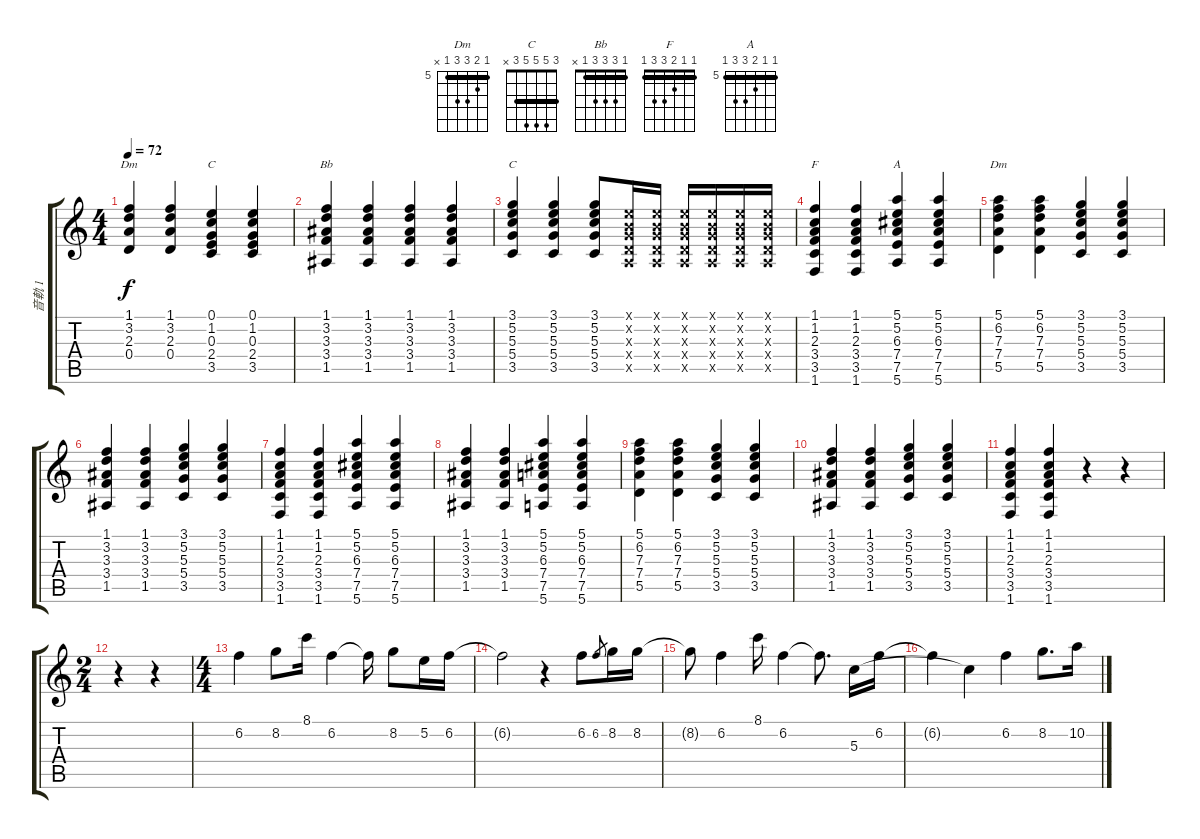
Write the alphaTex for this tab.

\track ("音軌 1" "音軌 1") {instrument electricguitarjazz}
\staff {score tabs}
\tuning (E4 B3 G3 D3 A2 E2) {hide}
\chord ("Dm" 1 3 2 0 x x)
\chord ("C" 0 1 0 2 3 x)
\chord ("Bb" 1 3 3 3 1 x) {barre 1}
\chord ("C" 3 5 5 5 3 x) {barre 3}
\chord ("F" 1 1 2 3 3 1) {barre 1}
\chord ("A" 5 5 6 7 7 5) {firstfret 5 barre 5}
\chord ("Dm" 5 6 7 7 5 x) {firstfret 5 barre 5}
\ts (4 4)
\tempo 72
\clef g2
\ks c
(1.1 3.2 2.3 0.4).4{ch "Dm" dy f} (1.1 3.2 2.3 0.4).4 (0.1 1.2 0.3 2.4 3.5).4{ch "C"} (0.1 1.2 0.3 2.4 3.5).4 |
(1.1 3.2 3.3 3.4 1.5).4{ch "Bb"} (1.1 3.2 3.3 3.4 1.5).4 (1.1 3.2 3.3 3.4 1.5).4 (1.1 3.2 3.3 3.4 1.5).4 |
(3.1 5.2 5.3 5.4 3.5).4{ch "C"} (3.1 5.2 5.3 5.4 3.5).4 (3.1 5.2 5.3 5.4 3.5).8 (0.1{x} 0.2{x} 0.3{x} 0.4{x} 0.5{x}).16 (0.1{x} 0.2{x} 0.3{x} 0.4{x} 0.5{x}).16 (0.1{x} 0.2{x} 0.3{x} 0.4{x} 0.5{x}).16 (0.1{x} 0.2{x} 0.3{x} 0.4{x} 0.5{x}).16 (0.1{x} 0.2{x} 0.3{x} 0.4{x} 0.5{x}).16 (0.1{x} 0.2{x} 0.3{x} 0.4{x} 0.5{x}).16 |
(1.1 1.2 2.3 3.4 3.5 1.6).4{ch "F"} (1.1 1.2 2.3 3.4 3.5 1.6).4 (5.1 5.2 6.3 7.4 7.5 5.6).4{ch "A"} (5.1 5.2 6.3 7.4 7.5 5.6).4 |
(5.1 6.2 7.3 7.4 5.5).4{ch "Dm"} (5.1 6.2 7.3 7.4 5.5).4 (3.1 5.2 5.3 5.4 3.5).4 (3.1 5.2 5.3 5.4 3.5).4 |
(1.1 3.2 3.3 3.4 1.5).4 (1.1 3.2 3.3 3.4 1.5).4 (3.1 5.2 5.3 5.4 3.5).4 (3.1 5.2 5.3 5.4 3.5).4 |
(1.1 1.2 2.3 3.4 3.5 1.6).4 (1.1 1.2 2.3 3.4 3.5 1.6).4 (5.1 5.2 6.3 7.4 7.5 5.6).4 (5.1 5.2 6.3 7.4 7.5 5.6).4 |
(1.1 3.2 3.3 3.4 1.5).4 (1.1 3.2 3.3 3.4 1.5).4 (5.1 5.2 6.3 7.4 7.5 5.6).4 (5.1 5.2 6.3 7.4 7.5 5.6).4 |
(5.1 6.2 7.3 7.4 5.5).4 (5.1 6.2 7.3 7.4 5.5).4 (3.1 5.2 5.3 5.4 3.5).4 (3.1 5.2 5.3 5.4 3.5).4 |
(1.1 3.2 3.3 3.4 1.5).4 (1.1 3.2 3.3 3.4 1.5).4 (3.1 5.2 5.3 5.4 3.5).4 (3.1 5.2 5.3 5.4 3.5).4 |
(1.1 1.2 2.3 3.4 3.5 1.6).4 (1.1 1.2 2.3 3.4 3.5 1.6).4 r.4 r.4 |
\ts (2 4)
r.4 r.4 |
\ts (4 4)
6.2.4 8.2.8 8.1.16 6.2.4 6.2{t}.16 8.2.8 5.2.16 6.2.16 |
6.2{t}.2 r.4 6.2.8 6.2.8{gr} 8.2.16 8.2.16 |
8.2{t}.8 6.2.4 8.1.16 6.2.4 6.2{t}.8{d} 5.3.16 6.2.16 |
6.2{t}.4 5.3{t}.4 6.2.4 8.2.8{d} 10.2.16
